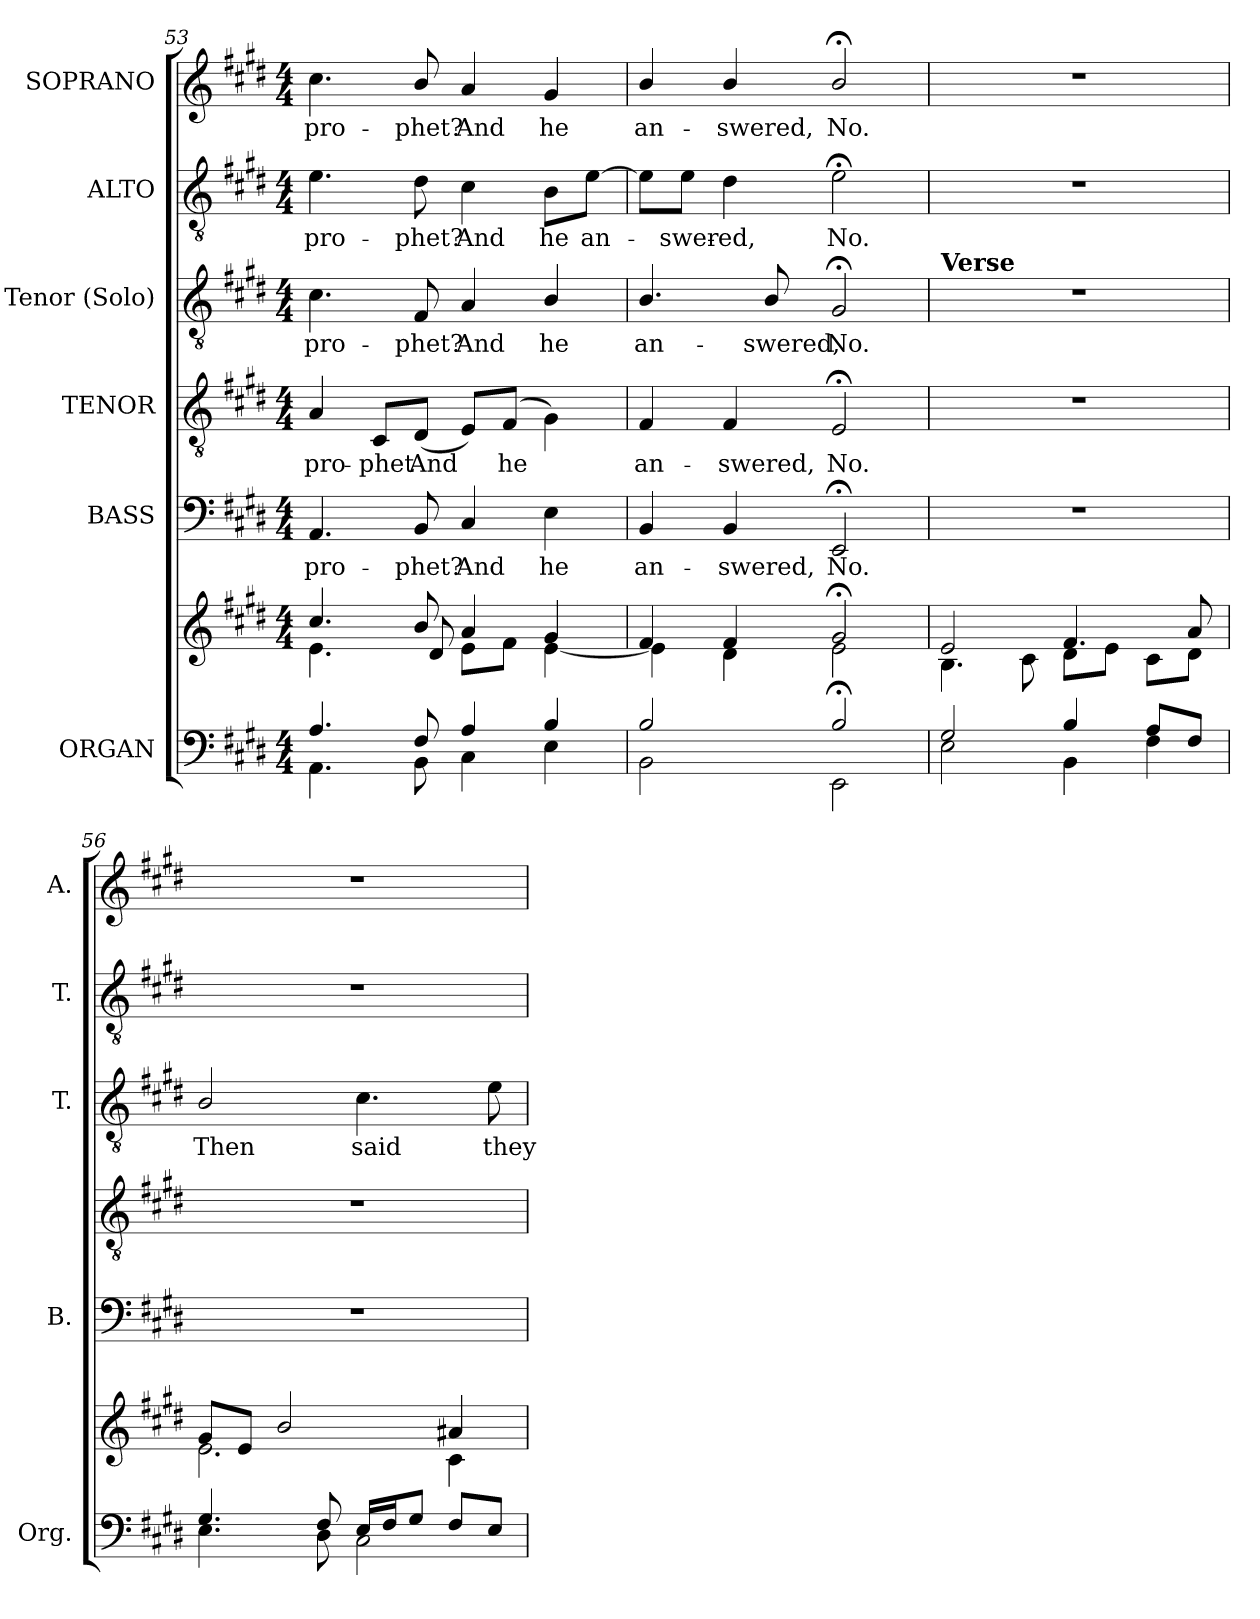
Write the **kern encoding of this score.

**kern	**kern	**kern	**text	**kern	**text	**kern	**text	**kern	**text	**kern	**text
*part6	*part6	*part5	*part5	*part4	*part4	*part3	*part3	*part2	*part2	*part1	*part1
*staff7	*staff6	*staff5	*staff5	*staff4	*staff4	*staff3	*staff3	*staff2	*staff2	*staff1	*staff1
*I"ORGAN	*	*I"BASS	*	*I"TENOR	*	*I"Tenor (Solo)	*	*I"ALTO	*	*I"SOPRANO	*
*I'Org.	*	*I'B.	*	*	*	*I'T.	*	*I'T.	*	*I'A.	*
*clefF4	*clefG2	*clefF4	*	*clefGv2	*	*clefGv2	*	*clefGv2	*	*clefG2	*
*	*	*	*	*ITrd7c12	*	*	*	*	*	*	*
*k[f#c#g#d#]	*k[f#c#g#d#]	*k[f#c#g#d#]	*	*k[f#c#g#d#]	*	*k[f#c#g#d#]	*	*k[f#c#g#d#]	*	*k[f#c#g#d#]	*
*E:	*E:	*E:	*	*E:	*	*E:	*	*E:	*	*E:	*
*M4/4	*M4/4	*M4/4	*	*M4/4	*	*M4/4	*	*M4/4	*	*M4/4	*
=53	=53	=53	=53	=53	=53	=53	=53	=53	=53	=53	=53
*^	*^	*	*	*	*	*	*	*	*	*	*
*	*^	*	*^	*	*	*	*	*	*	*	*	*	*
*	*	*^	*	*	*	*	*	*	*	*	*	*	*	*	*
!	!	!	!	!	!	!	!	!LO:LY:b:color=#000000	!	!	!	!	!	!	!	!
!	!	!	!	!	!	!	!	!	!	!LO:LY:b:color=#000000	!	!	!	!	!	!
!	!	!	!	!	!	!	!	!	!	!	!	!LO:LY:b:color=#000000	!	!	!	!
!	!	!	!	!	!	!	!	!	!	!	!	!	!	!LO:LY:b:color=#000000	!	!
!	!	!	!	!	!	!	!	!	!	!	!	!	!	!	!	!LO:LY:b:color=#000000
4.ryy	1ryy	4.Ai/	4.AAi\	4.cc#i/	4.ei\	4.ryy	4.AAi/	pro-	4AAi/	pro-	4.c#i\	pro-	4.ei\	pro-	4.cc#i\	pro-
!	!	!	!	!	!	!	!	!	!	!LO:LY:b:color=#000000	!	!	!	!	!	!
.	.	.	.	.	.	.	.	.	8CC#i/L	-phet	.	.	.	.	.	.
!	!	!	!	!	!	!	!	!LO:LY:b:color=#000000	!	!	!	!	!	!	!	!
!	!	!	!	!	!	!	!	!	!	!LO:LY:b:color=#000000	!	!	!	!	!	!
!	!	!	!	!	!	!	!	!	!	!	!	!LO:LY:b:color=#000000	!	!	!	!
!	!	!	!	!	!	!	!	!	!	!	!	!	!	!LO:LY:b:color=#000000	!	!
!	!	!	!	!	!	!	!	!	!	!	!	!	!	!	!	!LO:LY:b:color=#000000
8ryy	.	8F#i/	8BBi\	8bi/	8d#i/	8ryy	8BBi/	-phet?	(8DD#i/J	And	8F#i/	-phet?	8d#i\	-phet?	8bi/	-phet?
!	!	!	!	!	!	!	!	!LO:LY:b:color=#000000	!	!	!	!	!	!	!	!
!	!	!	!	!	!	!	!	!	!	!	!	!LO:LY:b:color=#000000	!	!	!	!
!	!	!	!	!	!	!	!	!	!	!	!	!	!	!LO:LY:b:color=#000000	!	!
!	!	!	!	!	!	!	!	!	!	!	!	!	!	!	!	!LO:LY:b:color=#000000
4ryy	.	4Ai/	4C#i\	4ai/	8ei\L	4ryy	4C#i/	And	8EEi/L)	.	4Ai/	And	4c#i\	And	4ai/	And
!	!	!	!	!	!	!	!	!	!	!LO:LY:b:color=#000000	!	!	!	!	!	!
.	.	.	.	.	8f#i\J	.	.	.	(8FF#i/J	he	.	.	.	.	.	.
!	!	!	!	!	!	!	!	!LO:LY:b:color=#000000	!	!	!	!	!	!	!	!
!	!	!	!	!	!	!	!	!	!	!	!	!LO:LY:b:color=#000000	!	!	!	!
!	!	!	!	!	!	!	!	!	!	!	!	!	!	!LO:LY:b:color=#000000	!	!
!	!	!	!	!	!	!	!	!	!	!	!	!	!	!	!	!LO:LY:b:color=#000000
4ryy	.	4Bi/	4Ei\	4g#i/	[<4ei\	4ryy	4Ei\	he	4GG#i\)	.	4Bi/	he	8Bi\L	he	4g#i/	he
!	!	!	!	!	!	!	!	!	!	!	!	!	!	!LO:LY:b:color=#000000	!	!
.	.	.	.	.	.	.	.	.	.	.	.	.	[>8ei\J	an-	.	.
*	*	*	*	*	*v	*v	*	*	*	*	*	*	*	*	*	*
=54	=54	=54	=54	=54	=54	=54	=54	=54	=54	=54	=54	=54	=54	=54	=54
!	!	!	!	!	!	!	!LO:LY:b:color=#000000	!	!	!	!	!	!	!	!
!	!	!	!	!	!	!	!	!	!LO:LY:b:color=#000000	!	!	!	!	!	!
!	!	!	!	!	!	!	!	!	!	!	!LO:LY:b:color=#000000	!	!	!	!
!	!	!	!	!	!	!	!	!	!	!	!	!	!	!	!LO:LY:b:color=#000000
4.ryy	1ryy	2Bi/	2BBi\	4f#i/	4ei\]	4BBi/	an-	4FF#i/	an-	4.Bi/	an-	8ei\L]	.	4bi/	an-
!	!	!	!	!	!	!	!	!	!	!	!	!	!LO:LY:b:color=#000000	!	!
.	.	.	.	.	.	.	.	.	.	.	.	8ei\J	-swer-	.	.
!	!	!	!	!	!	!	!LO:LY:b:color=#000000	!	!	!	!	!	!	!	!
!	!	!	!	!	!	!	!	!	!LO:LY:b:color=#000000	!	!	!	!	!	!
!	!	!	!	!	!	!	!	!	!	!	!	!	!LO:LY:b:color=#000000	!	!
!	!	!	!	!	!	!	!	!	!	!	!	!	!	!	!LO:LY:b:color=#000000
.	.	.	.	4f#i/	4d#i\	4BBi/	-swered,	4FF#i/	-swered,	.	.	4d#i\	-ed,	4bi/	-swered,
!	!	!	!	!	!	!	!	!	!	!	!LO:LY:b:color=#000000	!	!	!	!
8ryy	.	.	.	.	.	.	.	.	.	8Bi/	-swered,	.	.	.	.
!	!	!	!	!	!	!	!LO:LY:b:color=#000000	!	!	!	!	!	!	!	!
!	!	!	!	!	!	!	!	!	!LO:LY:b:color=#000000	!	!	!	!	!	!
!	!	!	!	!	!	!	!	!	!	!	!LO:LY:b:color=#000000	!	!	!	!
!	!	!	!	!	!	!	!	!	!	!	!	!	!LO:LY:b:color=#000000	!	!
!	!	!	!	!	!	!	!	!	!	!	!	!	!	!	!LO:LY:b:color=#000000
2ryy	.	2Bi/	2EE;i\	2g#;i/	2ei\	2EE;i/	No.	2EE;i/	No.	2G#;i/	No.	2e;i\	No.	2b;i/	No.
!!LO:PB:g=z
=55	=55	=55	=55	=55	=55	=55	=55	=55	=55	=55	=55	=55	=55	=55	=55
!	!	!	!	!	!	!	!	!	!	!LO:TX:a:B:t=Verse	!	!	!	!	!
*	*	*v	*v	*	*	*	*	*	*	*	*	*	*	*	*
1ryy	2G#i/	2Ei\	2ei/	4.Bi\	1r	.	1r	.	1r	.	1r	.	1r	.
.	.	.	.	8c#i\	.	.	.	.	.	.	.	.	.	.
.	4Bi/	4BBi\	4.f#i/	8d#i\L	.	.	.	.	.	.	.	.	.	.
.	.	.	.	8ei\J	.	.	.	.	.	.	.	.	.	.
.	8Ai/L	4F#i\	.	8c#i\L	.	.	.	.	.	.	.	.	.	.
.	8F#i/J	.	8ai/	8d#i\J	.	.	.	.	.	.	.	.	.	.
=56	=56	=56	=56	=56	=56	=56	=56	=56	=56	=56	=56	=56	=56	=56
!	!	!	!	!	!	!	!	!	!	!LO:LY:b:color=#000000	!	!	!	!
1ryy	4.G#i/	4.Ei\	8g#i/L	2.ei\	1r	.	1r	.	2Bi/	Then	1r	.	1r	.
.	.	.	8ei/J	.	.	.	.	.	.	.	.	.	.	.
.	.	.	2bi/	.	.	.	.	.	.	.	.	.	.	.
.	8F#i/	8D#i\	.	.	.	.	.	.	.	.	.	.	.	.
!	!	!	!	!	!	!	!	!	!	!LO:LY:b:color=#000000	!	!	!	!
.	16Ei/LL	2C#i\	.	.	.	.	.	.	4.c#i\	said	.	.	.	.
.	16F#i/J	.	.	.	.	.	.	.	.	.	.	.	.	.
.	8G#i/J	.	.	.	.	.	.	.	.	.	.	.	.	.
.	8F#i/L	.	4a#Xi/	4c#i\	.	.	.	.	.	.	.	.	.	.
!	!	!	!	!	!	!	!	!	!	!LO:LY:b:color=#000000	!	!	!	!
.	8Ei/J	.	.	.	.	.	.	.	8ei\	they	.	.	.	.
*v	*v	*v	*	*	*	*	*	*	*	*	*	*	*	*
*	*v	*v	*	*	*	*	*	*	*	*	*	*
=	=	=	=	=	=	=	=	=	=	=	=
*-	*-	*-	*-	*-	*-	*-	*-	*-	*-	*-	*-
